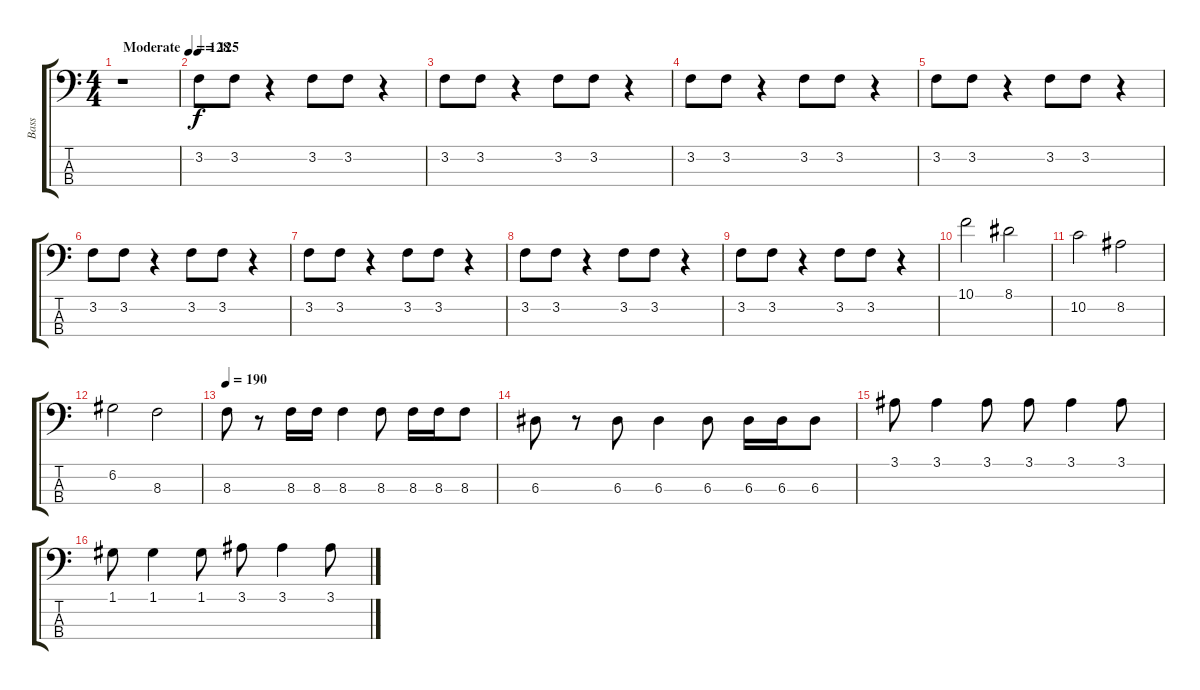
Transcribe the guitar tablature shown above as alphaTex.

\track ("Bass" "Bass") {instrument electricbasspick}
\staff {score tabs}
\tuning (G2 D2 A1 E1) {hide}
\ts (4 4)
\tempo (128 "Moderate")
\clef f4
\ks c
r.1{dy f instrument electricbasspick} |
\tempo 125
3.2.8 3.2.8 r.4 3.2.8 3.2.8 r.4 |
3.2.8 3.2.8 r.4 3.2.8 3.2.8 r.4 |
3.2.8 3.2.8 r.4 3.2.8 3.2.8 r.4 |
3.2.8 3.2.8 r.4 3.2.8 3.2.8 r.4 |
3.2.8 3.2.8 r.4 3.2.8 3.2.8 r.4 |
3.2.8 3.2.8 r.4 3.2.8 3.2.8 r.4 |
3.2.8 3.2.8 r.4 3.2.8 3.2.8 r.4 |
3.2.8 3.2.8 r.4 3.2.8 3.2.8 r.4 |
10.1.2 8.1.2 |
10.2.2 8.2.2 |
6.2.2 8.3.2 |
\tempo 190
8.3.8 r.8 8.3.16 8.3.16 8.3.4 8.3.8 8.3.16 8.3.16 8.3.8 |
6.3.8 r.8 6.3.8 6.3.4 6.3.8 6.3.16 6.3.16 6.3.8 |
3.1.8 3.1.4 3.1.8 3.1.8 3.1.4 3.1.8 |
1.1.8 1.1.4 1.1.8 3.1.8 3.1.4 3.1.8
